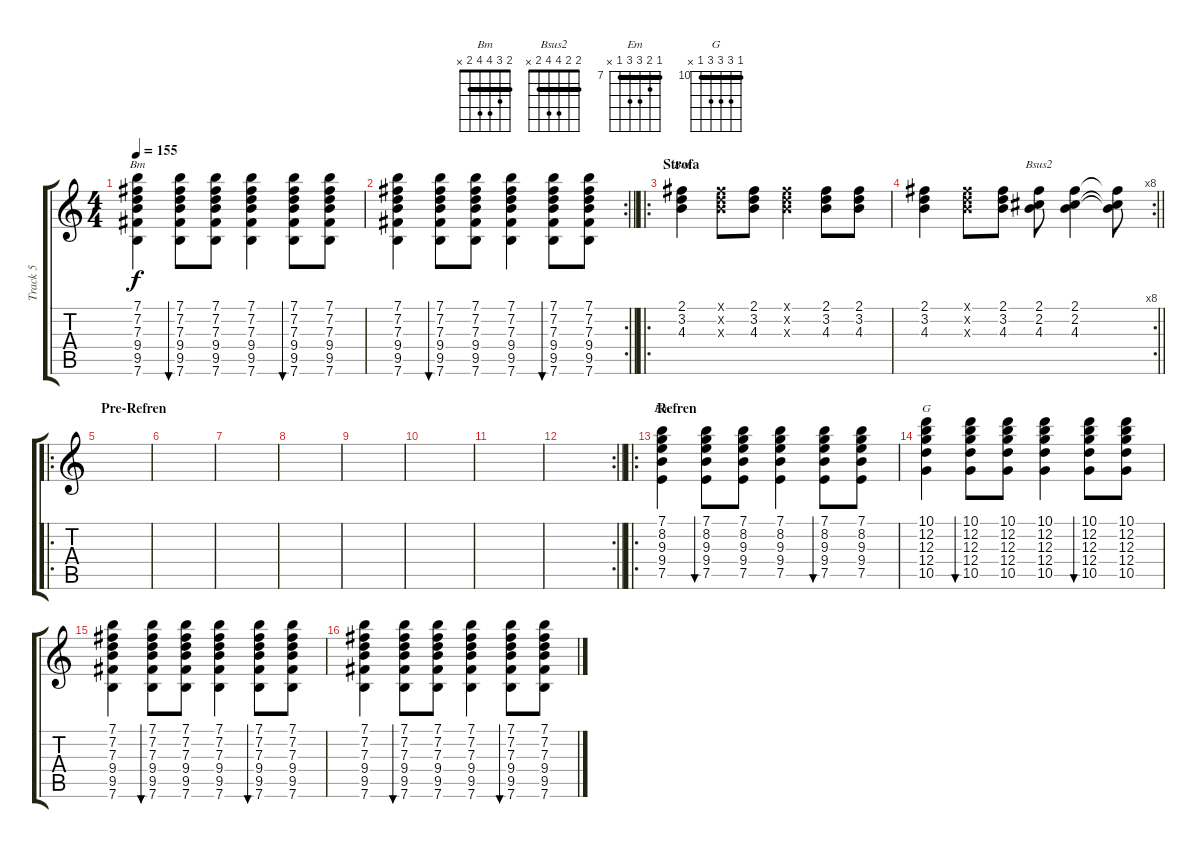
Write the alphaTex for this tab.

\track ("Track 5" "Track 5") {instrument acousticguitarsteel}
\staff {score tabs}
\tuning (E4 B3 G3 D3 A2 E2) {hide}
\chord ("Bm" 7 7 7 9 9 7) {firstfret 7 barre 7}
\chord ("Bm" 2 3 4 4 2 x) {barre 2}
\chord ("Bsus2" 2 2 4 4 2 x) {barre 2}
\chord ("Em" 7 8 9 9 7 x) {firstfret 7 barre 7}
\chord ("G" 10 12 12 12 10 x) {firstfret 10 barre 10}
\ts (4 4)
\tempo 155
\clef g2
\ks c
(7.1 7.2 7.3 9.4 9.5 7.6).4{ch "Bm" dy f} (7.1 7.2 7.3 9.4 9.5 7.6).8{bu 60} (7.1 7.2 7.3 9.4 9.5 7.6).8 (7.1 7.2 7.3 9.4 9.5 7.6).4 (7.1 7.2 7.3 9.4 9.5 7.6).8{bu 60} (7.1 7.2 7.3 9.4 9.5 7.6).8 |
\rc 2
\barLineRight lightlight
(7.1 7.2 7.3 9.4 9.5 7.6).4 (7.1 7.2 7.3 9.4 9.5 7.6).8{bu 60} (7.1 7.2 7.3 9.4 9.5 7.6).8 (7.1 7.2 7.3 9.4 9.5 7.6).4 (7.1 7.2 7.3 9.4 9.5 7.6).8{bu 60} (7.1 7.2 7.3 9.4 9.5 7.6).8 |
\ro
\section ("" "Strofa")
(2.1 3.2 4.3).4{ch "Bm"} (2.1{x} 3.2{x} 4.3{x}).8 (2.1 3.2 4.3).8 (2.1{x} 3.2{x} 4.3{x}).4 (2.1 3.2 4.3).8 (2.1 3.2 4.3).8 |
\rc 8
\barLineRight lightlight
(2.1 3.2 4.3).4 (2.1{x} 3.2{x} 4.3{x}).8 (2.1 3.2 4.3).8 (2.1 2.2 4.3).8{ch "Bsus2"} (2.1 2.2 4.3).4 (2.1{t} 2.2{t} 4.3{t}).8 |
\ro
\section ("" "Pre-Refren")
|
|
|
|
|
|
|
\rc 2
\barLineRight lightlight
|
\ro
\section ("" "Refren")
(7.1 8.2 9.3 9.4 7.5).4{ch "Em"} (7.1 8.2 9.3 9.4 7.5).8{bu 60} (7.1 8.2 9.3 9.4 7.5).8 (7.1 8.2 9.3 9.4 7.5).4 (7.1 8.2 9.3 9.4 7.5).8{bu 60} (7.1 8.2 9.3 9.4 7.5).8 |
(10.1 12.2 12.3 12.4 10.5).4{ch "G"} (10.1 12.2 12.3 12.4 10.5).8{bu 60} (10.1 12.2 12.3 12.4 10.5).8 (10.1 12.2 12.3 12.4 10.5).4 (10.1 12.2 12.3 12.4 10.5).8{bu 60} (10.1 12.2 12.3 12.4 10.5).8 |
(7.1 7.2 7.3 9.4 9.5 7.6).4 (7.1 7.2 7.3 9.4 9.5 7.6).8{bu 60} (7.1 7.2 7.3 9.4 9.5 7.6).8 (7.1 7.2 7.3 9.4 9.5 7.6).4 (7.1 7.2 7.3 9.4 9.5 7.6).8{bu 60} (7.1 7.2 7.3 9.4 9.5 7.6).8 |
(7.1 7.2 7.3 9.4 9.5 7.6).4 (7.1 7.2 7.3 9.4 9.5 7.6).8{bu 60} (7.1 7.2 7.3 9.4 9.5 7.6).8 (7.1 7.2 7.3 9.4 9.5 7.6).4 (7.1 7.2 7.3 9.4 9.5 7.6).8{bu 60} (7.1 7.2 7.3 9.4 9.5 7.6).8
